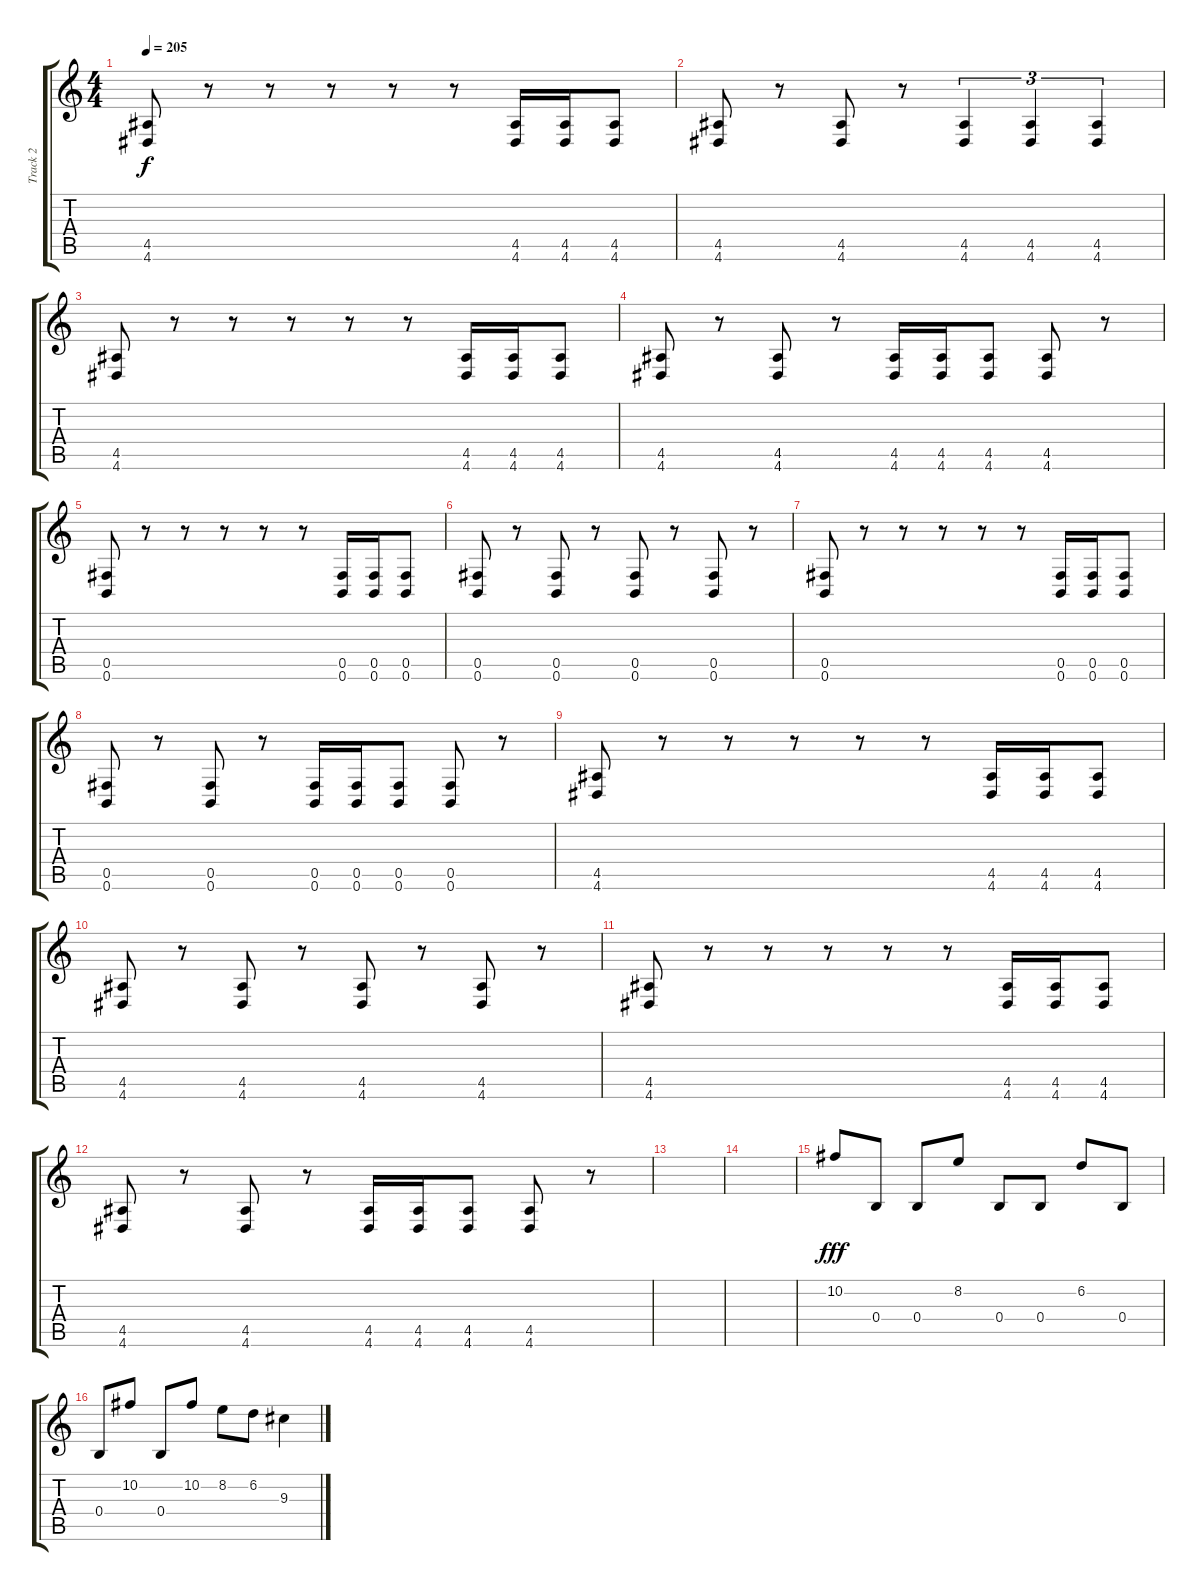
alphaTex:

\track ("Track 2" "Track 2") {instrument distortionguitar}
\staff {score tabs}
\tuning (Db4 Ab3 E3 B2 Gb2 B1) {hide}
\ts (4 4)
\tempo 205
\clef g2
\ks c
(4.5 4.6).8{dy f} r.8 r.8 r.8 r.8 r.8 (4.5 4.6).16 (4.5 4.6).16 (4.5 4.6).8 |
(4.5 4.6).8 r.8 (4.5 4.6).8 r.8 (4.5 4.6).4{tu (3 2)} (4.5 4.6).4{tu (3 2)} (4.5 4.6).4{tu (3 2)} |
(4.5 4.6).8 r.8 r.8 r.8 r.8 r.8 (4.5 4.6).16 (4.5 4.6).16 (4.5 4.6).8 |
(4.5 4.6).8 r.8 (4.5 4.6).8 r.8 (4.5 4.6).16 (4.5 4.6).16 (4.5 4.6).8 (4.5 4.6).8 r.8 |
(0.5 0.6).8 r.8 r.8 r.8 r.8 r.8 (0.5 0.6).16 (0.5 0.6).16 (0.5 0.6).8 |
(0.5 0.6).8 r.8 (0.5 0.6).8 r.8 (0.5 0.6).8 r.8 (0.5 0.6).8 r.8 |
(0.5 0.6).8 r.8 r.8 r.8 r.8 r.8 (0.5 0.6).16 (0.5 0.6).16 (0.5 0.6).8 |
(0.5 0.6).8 r.8 (0.5 0.6).8 r.8 (0.5 0.6).16 (0.5 0.6).16 (0.5 0.6).8 (0.5 0.6).8 r.8 |
(4.5 4.6).8 r.8 r.8 r.8 r.8 r.8 (4.5 4.6).16 (4.5 4.6).16 (4.5 4.6).8 |
(4.5 4.6).8 r.8 (4.5 4.6).8 r.8 (4.5 4.6).8 r.8 (4.5 4.6).8 r.8 |
(4.5 4.6).8 r.8 r.8 r.8 r.8 r.8 (4.5 4.6).16 (4.5 4.6).16 (4.5 4.6).8 |
(4.5 4.6).8 r.8 (4.5 4.6).8 r.8 (4.5 4.6).16 (4.5 4.6).16 (4.5 4.6).8 (4.5 4.6).8 r.8 |
|
|
10.2.8{dy fff} 0.4.8 0.4.8 8.2.8 0.4.8 0.4.8 6.2.8 0.4.8 |
0.4.8 10.2.8 0.4.8 10.2.8 8.2.8 6.2.8 9.3.4
